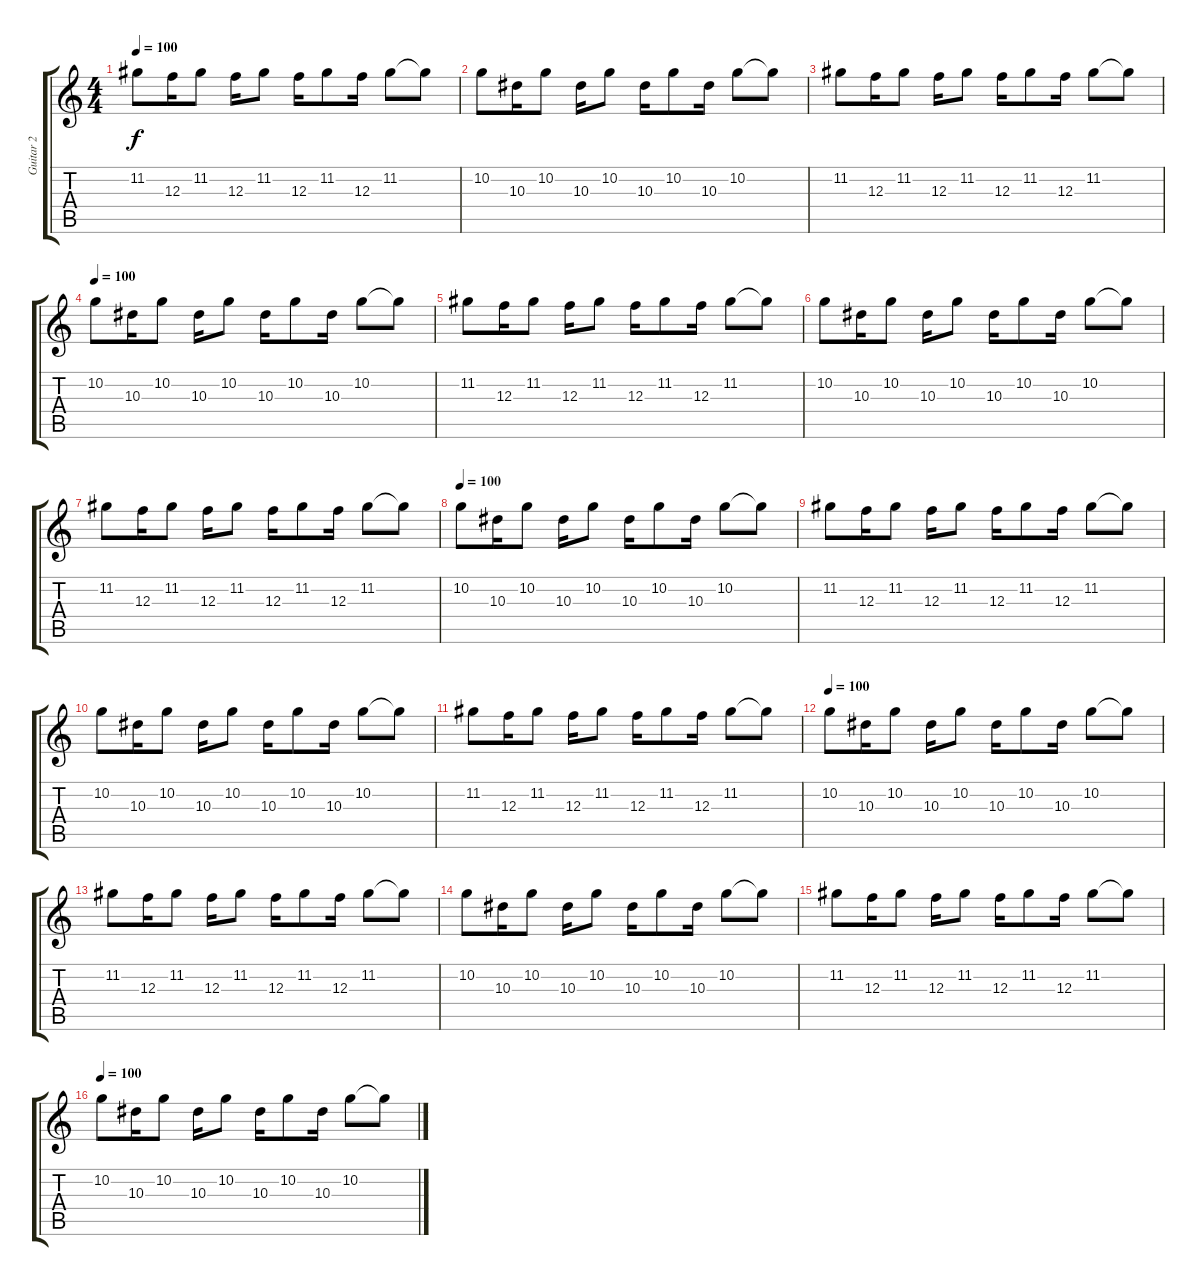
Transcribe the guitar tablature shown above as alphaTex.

\track ("Guitar 2" "Guitar 2") {instrument distortionguitar}
\staff {score tabs}
\tuning (D4 A3 F3 C3 G2 C2) {hide}
\ts (4 4)
\tempo 100
\clef g2
\ks c
11.2.8{dy f} 12.3.16 11.2.8 12.3.16 11.2.8 12.3.16 11.2.8 12.3.16 11.2.8 11.2{t}.8 |
10.2.8 10.3.16 10.2.8 10.3.16 10.2.8 10.3.16 10.2.8 10.3.16 10.2.8 10.2{t}.8 |
11.2.8 12.3.16 11.2.8 12.3.16 11.2.8 12.3.16 11.2.8 12.3.16 11.2.8 11.2{t}.8 |
\tempo 100
10.2.8 10.3.16 10.2.8 10.3.16 10.2.8 10.3.16 10.2.8 10.3.16 10.2.8 10.2{t}.8 |
11.2.8 12.3.16 11.2.8 12.3.16 11.2.8 12.3.16 11.2.8 12.3.16 11.2.8 11.2{t}.8 |
10.2.8 10.3.16 10.2.8 10.3.16 10.2.8 10.3.16 10.2.8 10.3.16 10.2.8 10.2{t}.8 |
11.2.8 12.3.16 11.2.8 12.3.16 11.2.8 12.3.16 11.2.8 12.3.16 11.2.8 11.2{t}.8 |
\tempo 100
10.2.8{volume 6} 10.3.16 10.2.8 10.3.16 10.2.8 10.3.16 10.2.8 10.3.16 10.2.8 10.2{t}.8 |
11.2.8 12.3.16 11.2.8 12.3.16 11.2.8 12.3.16 11.2.8 12.3.16 11.2.8 11.2{t}.8 |
10.2.8{volume 5} 10.3.16 10.2.8 10.3.16 10.2.8 10.3.16 10.2.8 10.3.16 10.2.8 10.2{t}.8 |
11.2.8 12.3.16 11.2.8 12.3.16 11.2.8 12.3.16 11.2.8 12.3.16 11.2.8 11.2{t}.8 |
\tempo 100
10.2.8{volume 4} 10.3.16 10.2.8 10.3.16 10.2.8 10.3.16 10.2.8 10.3.16 10.2.8 10.2{t}.8 |
11.2.8 12.3.16 11.2.8 12.3.16 11.2.8 12.3.16 11.2.8 12.3.16 11.2.8 11.2{t}.8 |
10.2.8{volume 3} 10.3.16 10.2.8 10.3.16 10.2.8 10.3.16 10.2.8 10.3.16 10.2.8 10.2{t}.8 |
11.2.8{volume 3} 12.3.16 11.2.8 12.3.16 11.2.8 12.3.16 11.2.8 12.3.16 11.2.8 11.2{t}.8 |
\tempo 100
10.2.8{volume 2} 10.3.16 10.2.8 10.3.16 10.2.8 10.3.16 10.2.8 10.3.16 10.2.8 10.2{t}.8
